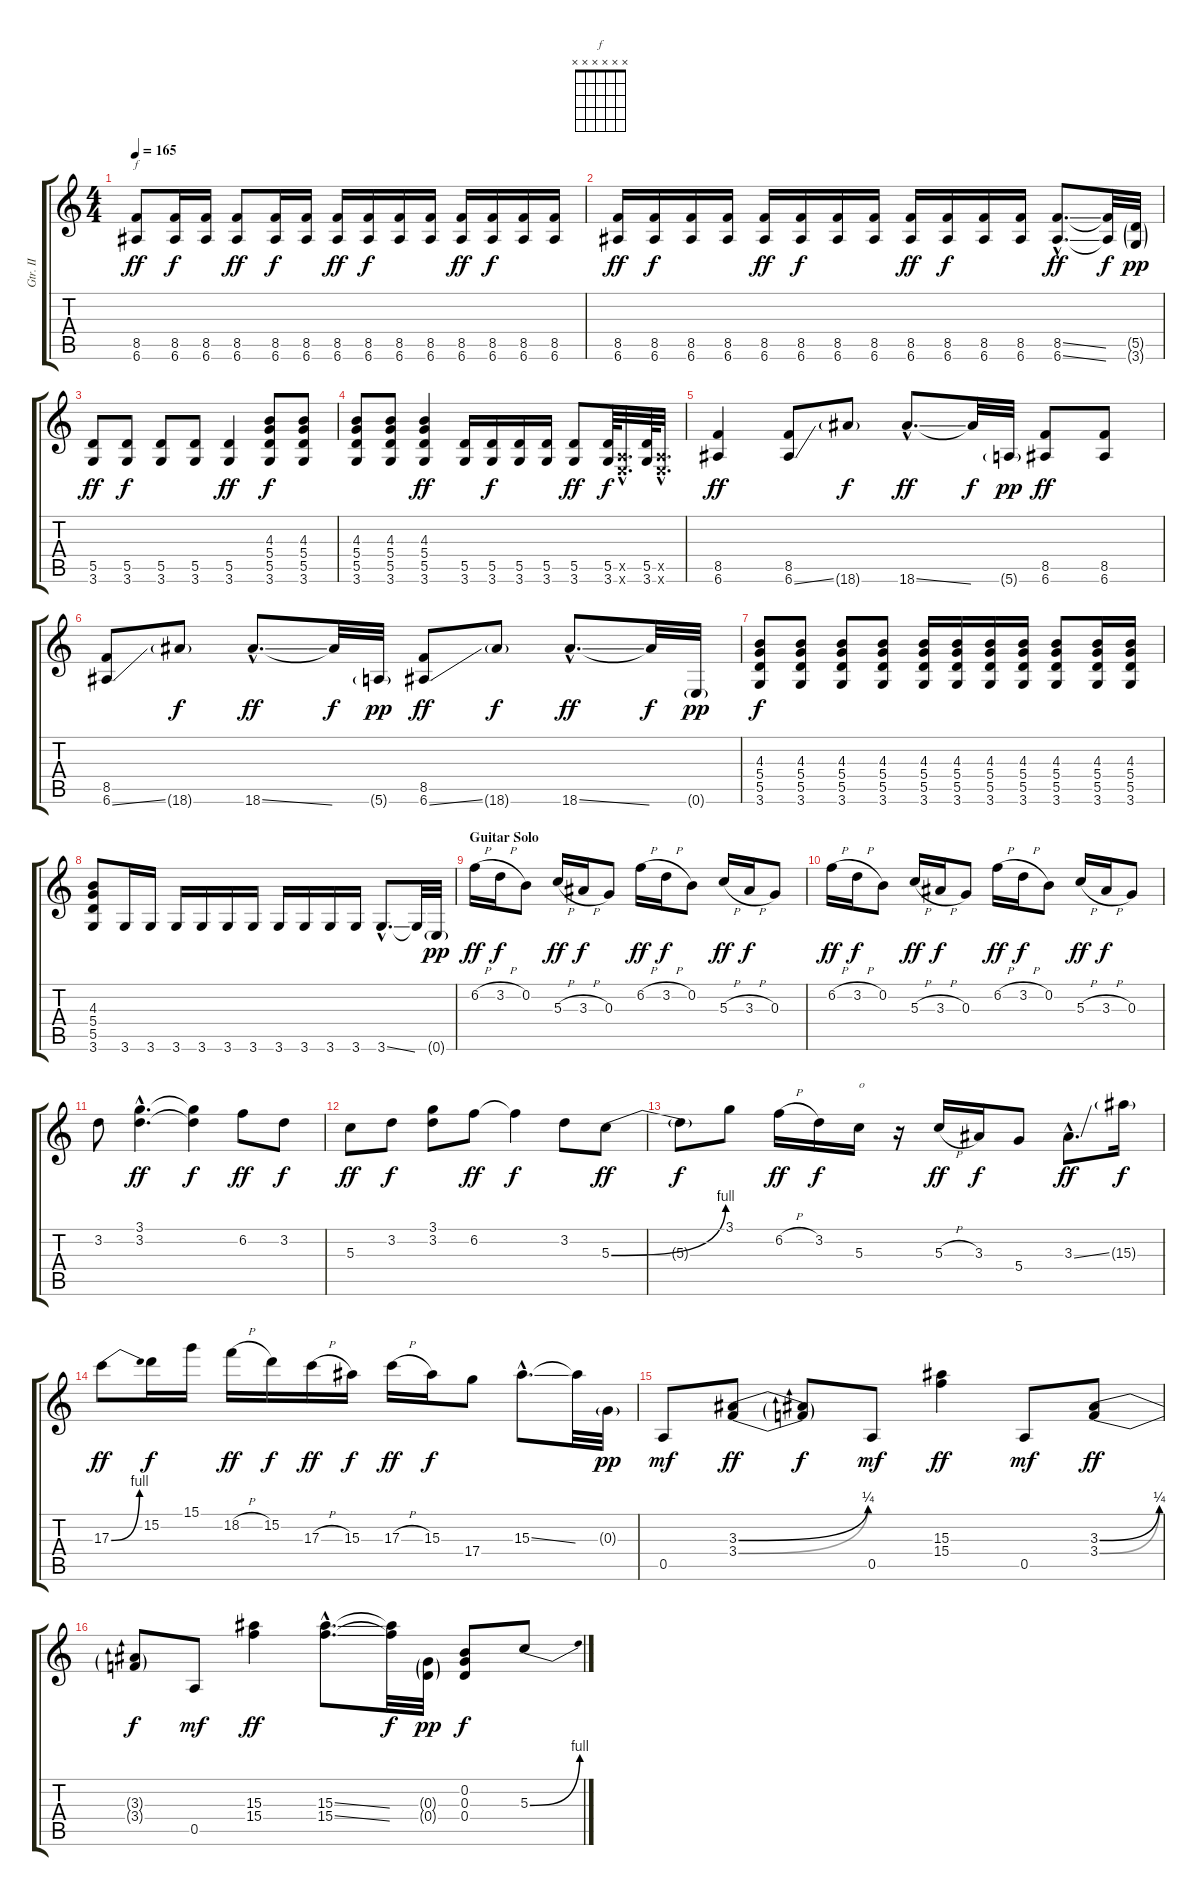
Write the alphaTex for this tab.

\track ("Gtr. II" "Gtr. II") {instrument overdrivenguitar}
\staff {score tabs}
\tuning (E4 B3 G3 D3 A2 E2) {hide}
\chord ("f" x x x x x x) {firstfret 0}
\ts (4 4)
\tempo 165
\clef g2
\ks c
(8.5 6.6).8{ch "f" dy ff} (8.5 6.6).16{dy f} (8.5 6.6).16 (8.5 6.6).8{dy ff} (8.5 6.6).16{dy f} (8.5 6.6).16 (8.5 6.6).16{dy ff} (8.5 6.6).16{dy f} (8.5 6.6).16 (8.5 6.6).16 (8.5 6.6).16{dy ff} (8.5 6.6).16{dy f} (8.5 6.6).16 (8.5 6.6).16 |
(8.5 6.6).16{dy ff} (8.5 6.6).16{dy f} (8.5 6.6).16 (8.5 6.6).16 (8.5 6.6).16{dy ff} (8.5 6.6).16{dy f} (8.5 6.6).16 (8.5 6.6).16 (8.5 6.6).16{dy ff} (8.5 6.6).16{dy f} (8.5 6.6).16 (8.5 6.6).16 (8.5{ss hac} 6.6{ss hac}).8{d dy ff} (8.5{t} 6.6{t}).32{dy f} (5.5{g} 3.6{g}).32{dy pp} |
(5.5 3.6).8{dy ff} (5.5 3.6).8{dy f} (5.5 3.6).8 (5.5 3.6).8 (5.5 3.6).4{dy ff} (4.3 5.4 5.5 3.6).8{dy f} (4.3 5.4 5.5 3.6).8 |
(4.3 5.4 5.5 3.6).8 (4.3 5.4 5.5 3.6).8 (4.3 5.4 5.5 3.6).4{dy ff} (5.5 3.6).16 (5.5 3.6).16{dy f} (5.5 3.6).16 (5.5 3.6).16 (5.5 3.6).8{dy ff} (5.5 3.6).64{dy f} (0.5{hac x} 0.6{hac x}).32{d} (5.5 3.6).64 (0.5{hac x} 0.6{hac x}).32{d} |
(8.5 6.6).4{dy ff} (8.5 6.6{ss}).8 18.6{g}.8{dy f} 18.6{ss hac}.8{d dy ff} 18.6{t}.32{dy f} 5.6{g}.32{dy pp} (8.5 6.6).8{dy ff} (8.5 6.6).8 |
(8.5 6.6{ss}).8 18.6{g}.8{dy f} 18.6{ss hac}.8{d dy ff} 18.6{t}.32{dy f} 5.6{g}.32{dy pp} (8.5 6.6{ss}).8{dy ff} 18.6{g}.8{dy f} 18.6{ss hac}.8{d dy ff} 18.6{t}.32{dy f} 0.6{g}.32{dy pp} |
(4.3 5.4 5.5 3.6).8{dy f} (4.3 5.4 5.5 3.6).8 (4.3 5.4 5.5 3.6).8 (4.3 5.4 5.5 3.6).8 (4.3 5.4 5.5 3.6).16 (4.3 5.4 5.5 3.6).16 (4.3 5.4 5.5 3.6).16 (4.3 5.4 5.5 3.6).16 (4.3 5.4 5.5 3.6).8 (4.3 5.4 5.5 3.6).16 (4.3 5.4 5.5 3.6).16 |
(4.3 5.4 5.5 3.6).8 3.6.16 3.6.16 3.6.16 3.6.16 3.6.16 3.6.16 3.6.16 3.6.16 3.6.16 3.6.16 3.6{ss hac}.8{d} 3.6{t}.32 0.6{g}.32{dy pp} |
\section ("" "Guitar Solo")
6.2{h}.16{dy ff} 3.2{h}.16{dy f} 0.2.8 5.3{h}.16{dy ff} 3.3{h}.16{dy f} 0.3.8 6.2{h}.16{dy ff} 3.2{h}.16{dy f} 0.2.8 5.3{h}.16{dy ff} 3.3{h}.16{dy f} 0.3.8 |
6.2{h}.16{dy ff} 3.2{h}.16{dy f} 0.2.8 5.3{h}.16{dy ff} 3.3{h}.16{dy f} 0.3.8 6.2{h}.16{dy ff} 3.2{h}.16{dy f} 0.2.8 5.3{h}.16{dy ff} 3.3{h}.16{dy f} 0.3.8 |
3.2.8 (3.1{hac} 3.2{hac}).4{d dy ff} (3.1{t} 3.2{t}).4{dy f} 6.2.8{dy ff} 3.2.8{dy f} |
5.3.8{dy ff} 3.2.8{dy f} (3.1 3.2).8 6.2.8{dy ff} 6.2{t}.4{dy f} 3.2.8 5.3{be (bend 0 0 60 4)}.8{dy ff} |
5.3{t}.8{dy f} 3.1.8 6.2{h}.16{dy ff} 3.2.16{dy f} 5.3.16{txt "o"} r.16 5.3{h}.16{dy ff} 3.3.16{dy f} 5.4.8 3.3{ss hac}.8{d dy ff} 15.3{g}.16{dy f} |
17.3{be (bend 0 0 60 4)}.8{dy ff} 15.2.16{dy f} 15.1.16 18.2{h}.16{dy ff} 15.2.16{dy f} 17.3{h}.16{dy ff} 15.3.16{dy f} 17.3{h}.16{dy ff} 15.3.16{dy f} 17.4.8 15.3{ss hac}.8{d} 15.3{t}.32 0.3{g}.32{dy pp} |
0.5.8{dy mf} (3.3{be (bend 0 0 60 1)} 3.4{be (bend 0 0 60 1)}).8{dy ff} (3.3{t} 3.4{t}).8{dy f} 0.5.8{dy mf} (15.3 15.4).4{dy ff} 0.5.8{dy mf} (3.3{be (bend 0 0 60 1)} 3.4{be (bend 0 0 60 1)}).8{dy ff} |
(3.3{t} 3.4{t}).8{dy f} 0.5.8{dy mf} (15.3 15.4).4{dy ff} (15.3{ss hac} 15.4{ss hac}).8{d} (15.3{t} 15.4{t}).32{dy f} (0.3{g} 0.4{g}).32{dy pp} (0.2 0.3 0.4).8{dy f} 5.3{be (bend 0 0 60 4)}.8
